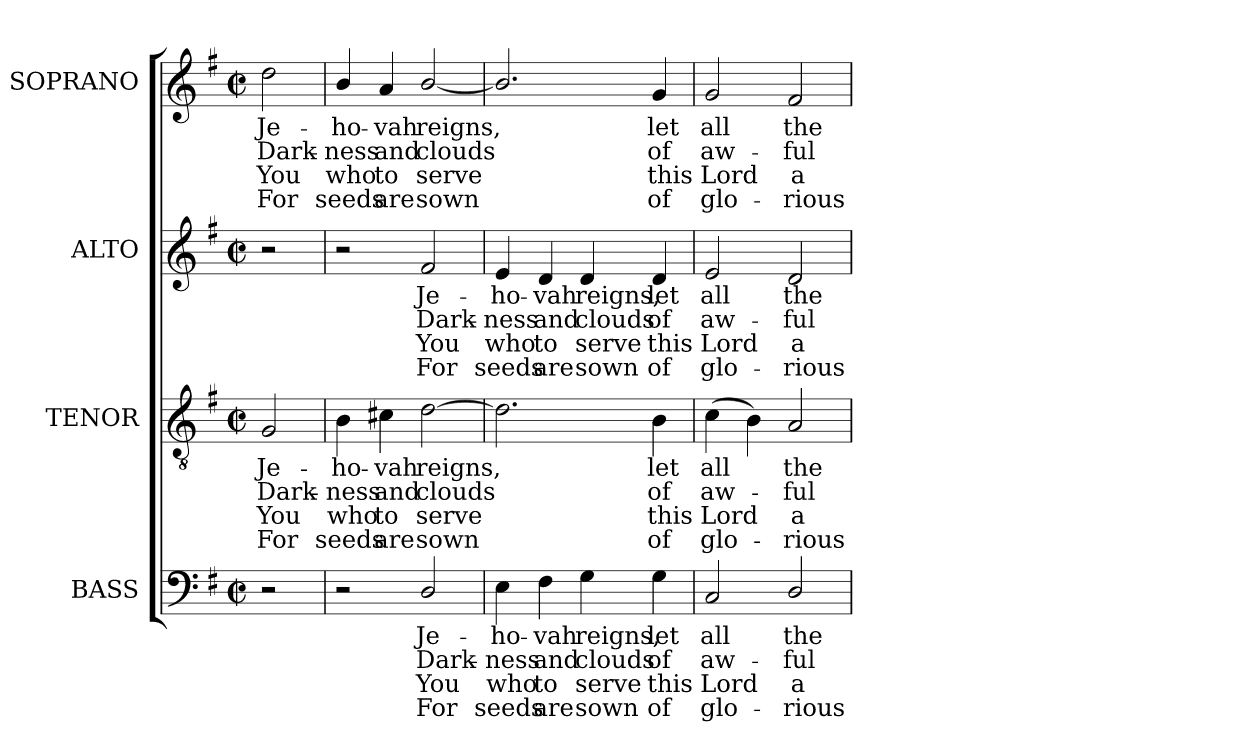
**kern	**text	**text	**text	**text	**kern	**text	**text	**text	**text	**kern	**text	**text	**text	**text	**kern	**text	**text	**text	**text
*part4	*part4	*part4	*part4	*part4	*part3	*part3	*part3	*part3	*part3	*part2	*part2	*part2	*part2	*part2	*part1	*part1	*part1	*part1	*part1
*staff4	*staff4	*staff4	*staff4	*staff4	*staff3	*staff3	*staff3	*staff3	*staff3	*staff2	*staff2	*staff2	*staff2	*staff2	*staff1	*staff1	*staff1	*staff1	*staff1
*I"BASS	*	*	*	*	*I"TENOR	*	*	*	*	*I"ALTO	*	*	*	*	*I"SOPRANO	*	*	*	*
*I'B.	*	*	*	*	*I'T.	*	*	*	*	*I'A.	*	*	*	*	*I'S.	*	*	*	*
!!LO:PB:g=z
*clefF4	*	*	*	*	*clefGv2	*	*	*	*	*clefG2	*	*	*	*	*clefG2	*	*	*	*
*	*	*	*	*	*ITrd7c12	*	*	*	*	*	*	*	*	*	*	*	*	*	*
*k[f#]	*	*	*	*	*k[f#]	*	*	*	*	*k[f#]	*	*	*	*	*k[f#]	*	*	*	*
*G:	*	*	*	*	*G:	*	*	*	*	*G:	*	*	*	*	*G:	*	*	*	*
*M2/2	*	*	*	*	*M2/2	*	*	*	*	*M2/2	*	*	*	*	*M2/2	*	*	*	*
*met(c|)	*	*	*	*	*met(c|)	*	*	*	*	*met(c|)	*	*	*	*	*met(c|)	*	*	*	*
=	=	=	=	=	=	=	=	=	=	=	=	=	=	=	=	=	=	=	=
!	!	!	!	!	!	!LO:LY:b:color=#000000	!LO:LY:b:color=#000000	!LO:LY:b:color=#000000	!LO:LY:b:color=#000000	!	!	!	!	!	!	!	!	!	!
!	!	!	!	!	!	!	!	!	!	!	!	!	!	!	!	!LO:LY:b:color=#000000	!LO:LY:b:color=#000000	!LO:LY:b:color=#000000	!LO:LY:b:color=#000000
2r	.	.	.	.	2GGi/	Je-	Dark-	You	For	2r	.	.	.	.	2ddi\	Je-	Dark-	You	For
=1	=1	=1	=1	=1	=1	=1	=1	=1	=1	=1	=1	=1	=1	=1	=1	=1	=1	=1	=1
!	!	!	!	!	!	!LO:LY:b:color=#000000	!LO:LY:b:color=#000000	!LO:LY:b:color=#000000	!LO:LY:b:color=#000000	!	!	!	!	!	!	!	!	!	!
!	!	!	!	!	!	!	!	!	!	!	!	!	!	!	!	!LO:LY:b:color=#000000	!LO:LY:b:color=#000000	!LO:LY:b:color=#000000	!LO:LY:b:color=#000000
2r	.	.	.	.	4BBi\	-ho-	-ness	who	seeds	2r	.	.	.	.	4bi/	-ho-	-ness	who	seeds
!	!	!	!	!	!	!LO:LY:b:color=#000000	!LO:LY:b:color=#000000	!LO:LY:b:color=#000000	!LO:LY:b:color=#000000	!	!	!	!	!	!	!	!	!	!
!	!	!	!	!	!	!	!	!	!	!	!	!	!	!	!	!LO:LY:b:color=#000000	!LO:LY:b:color=#000000	!LO:LY:b:color=#000000	!LO:LY:b:color=#000000
.	.	.	.	.	4C#Xi\	-vah	and	to	are	.	.	.	.	.	4ai/	-vah	and	to	are
!	!LO:LY:b:color=#000000	!LO:LY:b:color=#000000	!LO:LY:b:color=#000000	!LO:LY:b:color=#000000	!	!	!	!	!	!	!	!	!	!	!	!	!	!	!
!	!	!	!	!	!	!LO:LY:b:color=#000000	!LO:LY:b:color=#000000	!LO:LY:b:color=#000000	!LO:LY:b:color=#000000	!	!	!	!	!	!	!	!	!	!
!	!	!	!	!	!	!	!	!	!	!	!LO:LY:b:color=#000000	!LO:LY:b:color=#000000	!LO:LY:b:color=#000000	!LO:LY:b:color=#000000	!	!	!	!	!
!	!	!	!	!	!	!	!	!	!	!	!	!	!	!	!	!LO:LY:b:color=#000000	!LO:LY:b:color=#000000	!LO:LY:b:color=#000000	!LO:LY:b:color=#000000
2Di/	Je-	Dark-	You	For	[2Di\	reigns,	clouds	serve	sown	2f#i/	Je-	Dark-	You	For	[2bi/	reigns,	clouds	serve	sown
=2	=2	=2	=2	=2	=2	=2	=2	=2	=2	=2	=2	=2	=2	=2	=2	=2	=2	=2	=2
!	!LO:LY:b:color=#000000	!LO:LY:b:color=#000000	!LO:LY:b:color=#000000	!LO:LY:b:color=#000000	!	!	!	!	!	!	!	!	!	!	!	!	!	!	!
!	!	!	!	!	!	!	!	!	!	!	!LO:LY:b:color=#000000	!LO:LY:b:color=#000000	!LO:LY:b:color=#000000	!LO:LY:b:color=#000000	!	!	!	!	!
4Ei\	-ho-	-ness	who	seeds	2.Di\]	.	.	.	.	4ei/	-ho-	-ness	who	seeds	2.bi/]	.	.	.	.
!	!LO:LY:b:color=#000000	!LO:LY:b:color=#000000	!LO:LY:b:color=#000000	!LO:LY:b:color=#000000	!	!	!	!	!	!	!	!	!	!	!	!	!	!	!
!	!	!	!	!	!	!	!	!	!	!	!LO:LY:b:color=#000000	!LO:LY:b:color=#000000	!LO:LY:b:color=#000000	!LO:LY:b:color=#000000	!	!	!	!	!
4F#i\	-vah	and	to	are	.	.	.	.	.	4di/	-vah	and	to	are	.	.	.	.	.
!	!LO:LY:b:color=#000000	!LO:LY:b:color=#000000	!LO:LY:b:color=#000000	!LO:LY:b:color=#000000	!	!	!	!	!	!	!	!	!	!	!	!	!	!	!
!	!	!	!	!	!	!	!	!	!	!	!LO:LY:b:color=#000000	!LO:LY:b:color=#000000	!LO:LY:b:color=#000000	!LO:LY:b:color=#000000	!	!	!	!	!
4Gi\	reigns,	clouds	serve	sown	.	.	.	.	.	4di/	reigns,	clouds	serve	sown	.	.	.	.	.
!	!LO:LY:b:color=#000000	!LO:LY:b:color=#000000	!LO:LY:b:color=#000000	!LO:LY:b:color=#000000	!	!	!	!	!	!	!	!	!	!	!	!	!	!	!
!	!	!	!	!	!	!LO:LY:b:color=#000000	!LO:LY:b:color=#000000	!LO:LY:b:color=#000000	!LO:LY:b:color=#000000	!	!	!	!	!	!	!	!	!	!
!	!	!	!	!	!	!	!	!	!	!	!LO:LY:b:color=#000000	!LO:LY:b:color=#000000	!LO:LY:b:color=#000000	!LO:LY:b:color=#000000	!	!	!	!	!
!	!	!	!	!	!	!	!	!	!	!	!	!	!	!	!	!LO:LY:b:color=#000000	!LO:LY:b:color=#000000	!LO:LY:b:color=#000000	!LO:LY:b:color=#000000
4Gi\	let	of	this	of	4BBi\	let	of	this	of	4di/	let	of	this	of	4gi/	let	of	this	of
=3	=3	=3	=3	=3	=3	=3	=3	=3	=3	=3	=3	=3	=3	=3	=3	=3	=3	=3	=3
!	!LO:LY:b:color=#000000	!LO:LY:b:color=#000000	!LO:LY:b:color=#000000	!LO:LY:b:color=#000000	!	!	!	!	!	!	!	!	!	!	!	!	!	!	!
!	!	!	!	!	!	!LO:LY:b:color=#000000	!LO:LY:b:color=#000000	!LO:LY:b:color=#000000	!LO:LY:b:color=#000000	!	!	!	!	!	!	!	!	!	!
!	!	!	!	!	!	!	!	!	!	!	!LO:LY:b:color=#000000	!LO:LY:b:color=#000000	!LO:LY:b:color=#000000	!LO:LY:b:color=#000000	!	!	!	!	!
!	!	!	!	!	!	!	!	!	!	!	!	!	!	!	!	!LO:LY:b:color=#000000	!LO:LY:b:color=#000000	!LO:LY:b:color=#000000	!LO:LY:b:color=#000000
2Ci/	all	aw-	Lord	glo-	(4Ci\	all	aw-	Lord	glo-	2ei/	all	aw-	Lord	glo-	2gi/	all	aw-	Lord	glo-
.	.	.	.	.	4BBi\)	.	.	.	.	.	.	.	.	.	.	.	.	.	.
!	!LO:LY:b:color=#000000	!LO:LY:b:color=#000000	!LO:LY:b:color=#000000	!LO:LY:b:color=#000000	!	!	!	!	!	!	!	!	!	!	!	!	!	!	!
!	!	!	!	!	!	!LO:LY:b:color=#000000	!LO:LY:b:color=#000000	!LO:LY:b:color=#000000	!LO:LY:b:color=#000000	!	!	!	!	!	!	!	!	!	!
!	!	!	!	!	!	!	!	!	!	!	!LO:LY:b:color=#000000	!LO:LY:b:color=#000000	!LO:LY:b:color=#000000	!LO:LY:b:color=#000000	!	!	!	!	!
!	!	!	!	!	!	!	!	!	!	!	!	!	!	!	!	!LO:LY:b:color=#000000	!LO:LY:b:color=#000000	!LO:LY:b:color=#000000	!LO:LY:b:color=#000000
2Di/	the	-ful	-a-	-rious	2AAi/	the	-ful	-a-	-rious	2di/	the	-ful	-a-	-rious	2f#i/	the	-ful	-a-	-rious
=	=	=	=	=	=	=	=	=	=	=	=	=	=	=	=	=	=	=	=
*-	*-	*-	*-	*-	*-	*-	*-	*-	*-	*-	*-	*-	*-	*-	*-	*-	*-	*-	*-
